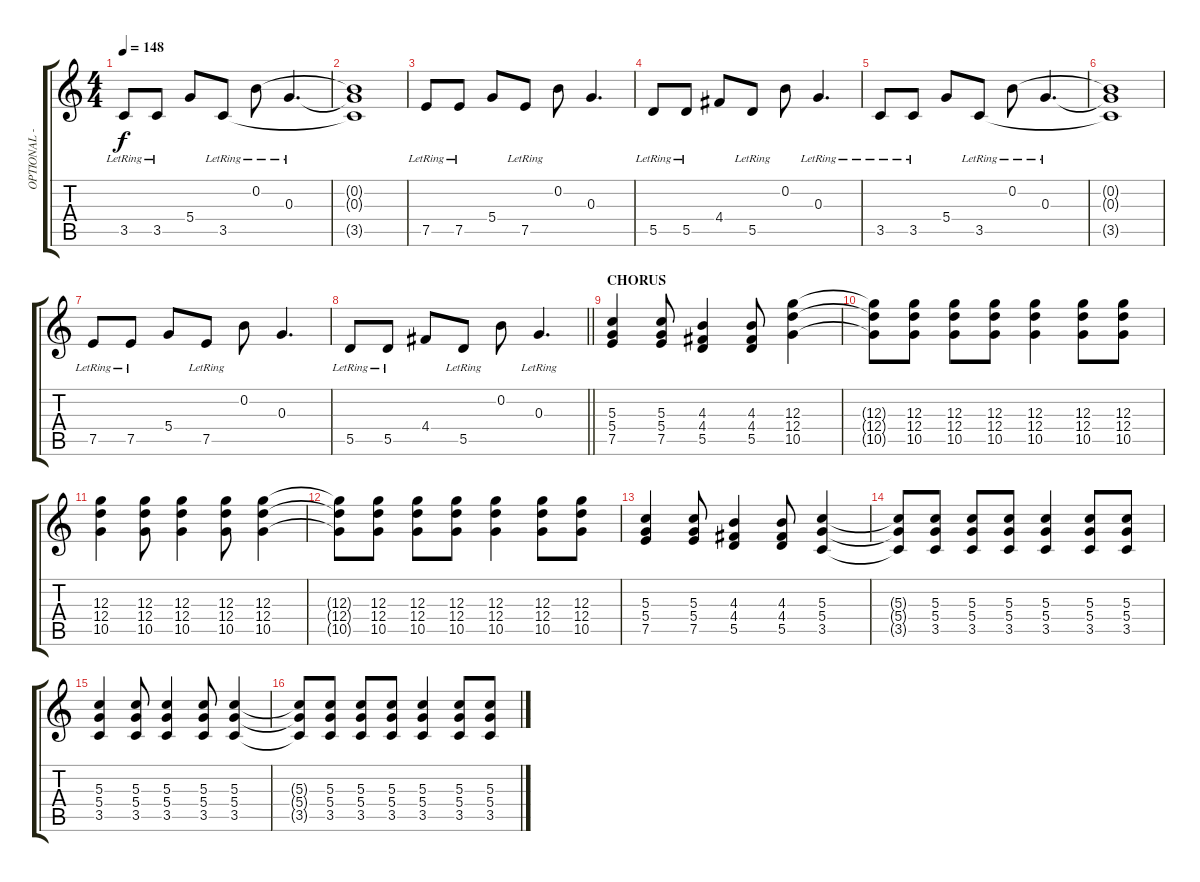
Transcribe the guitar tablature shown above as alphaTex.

\track ("OPTIONAL - Rythym Guitar 2" "OPTIONAL -") {instrument acousticguitarnylon}
\staff {score tabs}
\tuning (E4 B3 G3 D3 A2 E2) {hide}
\ts (4 4)
\tempo 148
\clef g2
\ks c
3.5{lr}.8{dy f} 3.5{lr}.8 5.4.8 3.5{lr}.8 0.2{lr}.8 0.3{lr}.4{d} |
(0.2{t} 0.3{t} 3.5{t}).1 |
7.5{lr}.8 7.5{lr}.8 5.4.8 7.5{lr}.8 0.2.8 0.3.4{d} |
5.5{lr}.8 5.5{lr}.8 4.4.8 5.5{lr}.8 0.2.8 0.3{lr}.4{d} |
3.5{lr}.8 3.5{lr}.8 5.4.8 3.5{lr}.8 0.2{lr}.8 0.3{lr}.4{d} |
(0.2{t} 0.3{t} 3.5{t}).1 |
7.5{lr}.8 7.5{lr}.8 5.4.8 7.5{lr}.8 0.2.8 0.3.4{d} |
\barLineRight lightlight
5.5{lr}.8 5.5{lr}.8 4.4.8 5.5{lr}.8 0.2.8 0.3{lr}.4{d} |
\section ("" "CHORUS")
(5.3 5.4 7.5).4 (5.3 5.4 7.5).8 (4.3 4.4 5.5).4 (4.3 4.4 5.5).8 (12.3 12.4 10.5).4 |
(12.3{t} 12.4{t} 10.5{t}).8 (12.3 12.4 10.5).8 (12.3 12.4 10.5).8 (12.3 12.4 10.5).8 (12.3 12.4 10.5).4 (12.3 12.4 10.5).8 (12.3 12.4 10.5).8 |
(12.3 12.4 10.5).4 (12.3 12.4 10.5).8 (12.3 12.4 10.5).4 (12.3 12.4 10.5).8 (12.3 12.4 10.5).4 |
(12.3{t} 12.4{t} 10.5{t}).8 (12.3 12.4 10.5).8 (12.3 12.4 10.5).8 (12.3 12.4 10.5).8 (12.3 12.4 10.5).4 (12.3 12.4 10.5).8 (12.3 12.4 10.5).8 |
(5.3 5.4 7.5).4 (5.3 5.4 7.5).8 (4.3 4.4 5.5).4 (4.3 4.4 5.5).8 (5.3 5.4 3.5).4 |
(5.3{t} 5.4{t} 3.5{t}).8 (5.3 5.4 3.5).8 (5.3 5.4 3.5).8 (5.3 5.4 3.5).8 (5.3 5.4 3.5).4 (5.3 5.4 3.5).8 (5.3 5.4 3.5).8 |
(5.3 5.4 3.5).4 (5.3 5.4 3.5).8 (5.3 5.4 3.5).4 (5.3 5.4 3.5).8 (5.3 5.4 3.5).4 |
(5.3{t} 5.4{t} 3.5{t}).8 (5.3 5.4 3.5).8 (5.3 5.4 3.5).8 (5.3 5.4 3.5).8 (5.3 5.4 3.5).4 (5.3 5.4 3.5).8 (5.3 5.4 3.5).8
